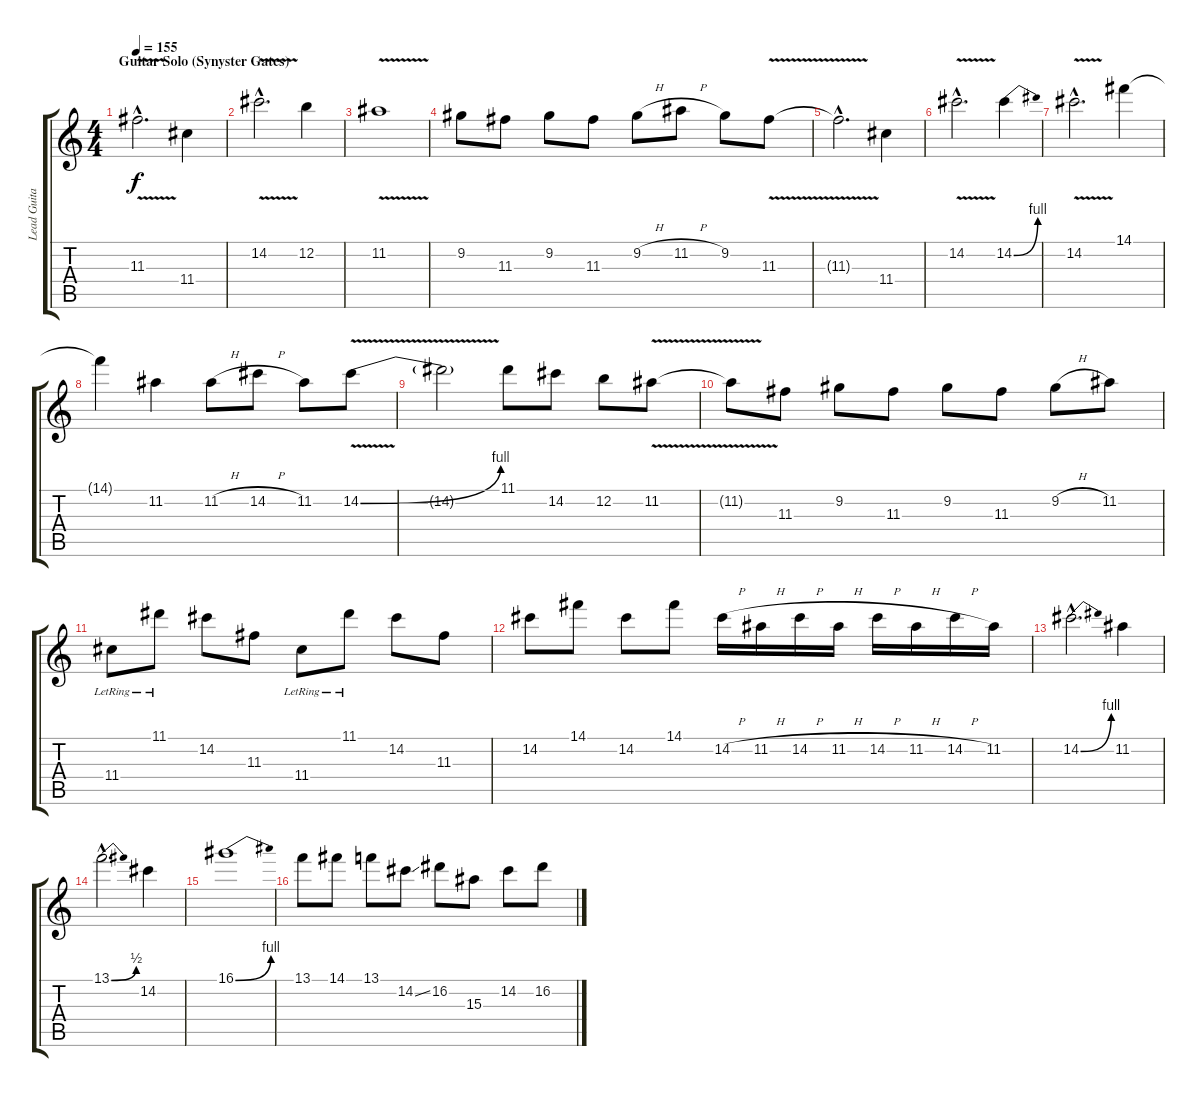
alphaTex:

\track ("Lead Guitar I" "Lead Guita") {instrument overdrivenguitar}
\staff {score tabs}
\tuning (E4 B3 G3 D3 A2 E2) {hide}
\ts (4 4)
\section ("" "Guitar Solo (Synyster Gates)")
\tempo 155
\clef g2
\ks c
11.3{v hac}.2{d dy f} 11.4.4 |
14.2{v hac}.2{d} 12.2.4 |
11.2{v}.1 |
9.2.8 11.3.8 9.2.8 11.3.8 9.2{h}.8 11.2{h}.8 9.2.8 11.3{v}.8 |
11.3{hac t}.2{d} 11.4.4 |
14.2{v hac}.2{d} 14.2{be (bend 0 0 60 4)}.4 |
14.2{v hac}.2{d} 14.1.4 |
14.1{t}.4 11.2.4 11.2{h}.8 14.2{h}.8 11.2.8 14.2{be (bend 0 0 60 4) v}.8 |
14.2{t}.2 11.1.8 14.2.8 12.2.8 11.2{v}.8 |
11.2{t}.8 11.3.8 9.2.8 11.3.8 9.2.8 11.3.8 9.2{h}.8 11.2.8 |
11.4{lr}.8 11.1{lr}.8 14.2.8 11.3.8 11.4{lr}.8 11.1{lr}.8 14.2.8 11.3.8 |
14.2.8 14.1.8 14.2.8 14.1.8 14.2{h}.16 11.2{h}.16 14.2{h}.16 11.2{h}.16 14.2{h}.16 11.2{h}.16 14.2{h}.16 11.2.16 |
14.2{be (bend 0 0 60 4) hac}.2{d} 11.2.4 |
13.1{be (bend 0 0 60 2) hac}.2{d} 14.2.4 |
16.1{be (bend 0 0 60 4)}.1 |
13.1.8 14.1.8 13.1.8 14.2{ss}.8 16.2.8 15.3.8 14.2.8 16.2{ss}.8
